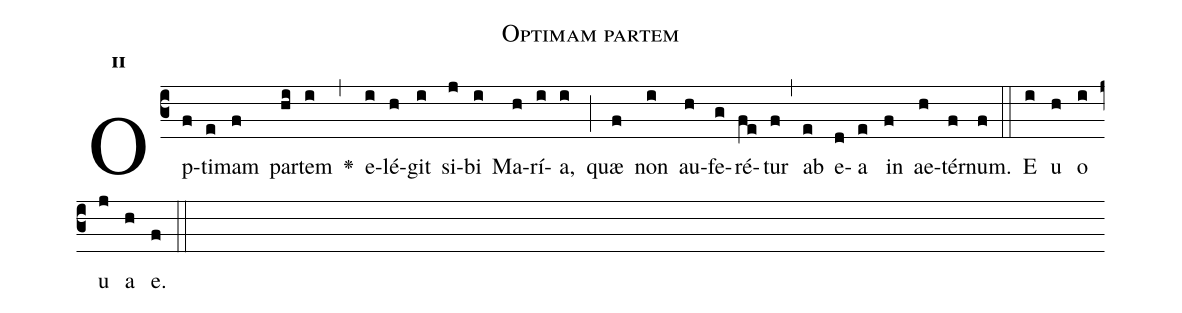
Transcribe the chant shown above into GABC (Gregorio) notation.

name:Optimam partem;
office-part:Antiphona;
mode:2;
%%
initial-style: 1;
name: Optimam partem;
book: Antiphonae & Responsoria/Tomus IV, p. 145;
occasion: Dominica XVI per Annum;
office-part: Vesperae Ant Mc;
annotation: 2*a;
centering-scheme: english;
font: OFLSortsMillGoudy;
height: 11;
width: 4.5;
%%
(c3)Op(f)ti(e)mam(f) par(hi)tem(i) <v>\greheightstar</v>(,) e(i)lé(h)git(i) si(j)bi(i) Ma(h)rí(i)a,(i) (;) quæ(f) non(i) au(h)fe(g)ré(fe)tur(f) (,) ab(e) e(d)a(e) in(f) ae(h)tér(f)num.(f) (::) E(i) u(h) o(i) u(j) a(h) e.(f) (::)
